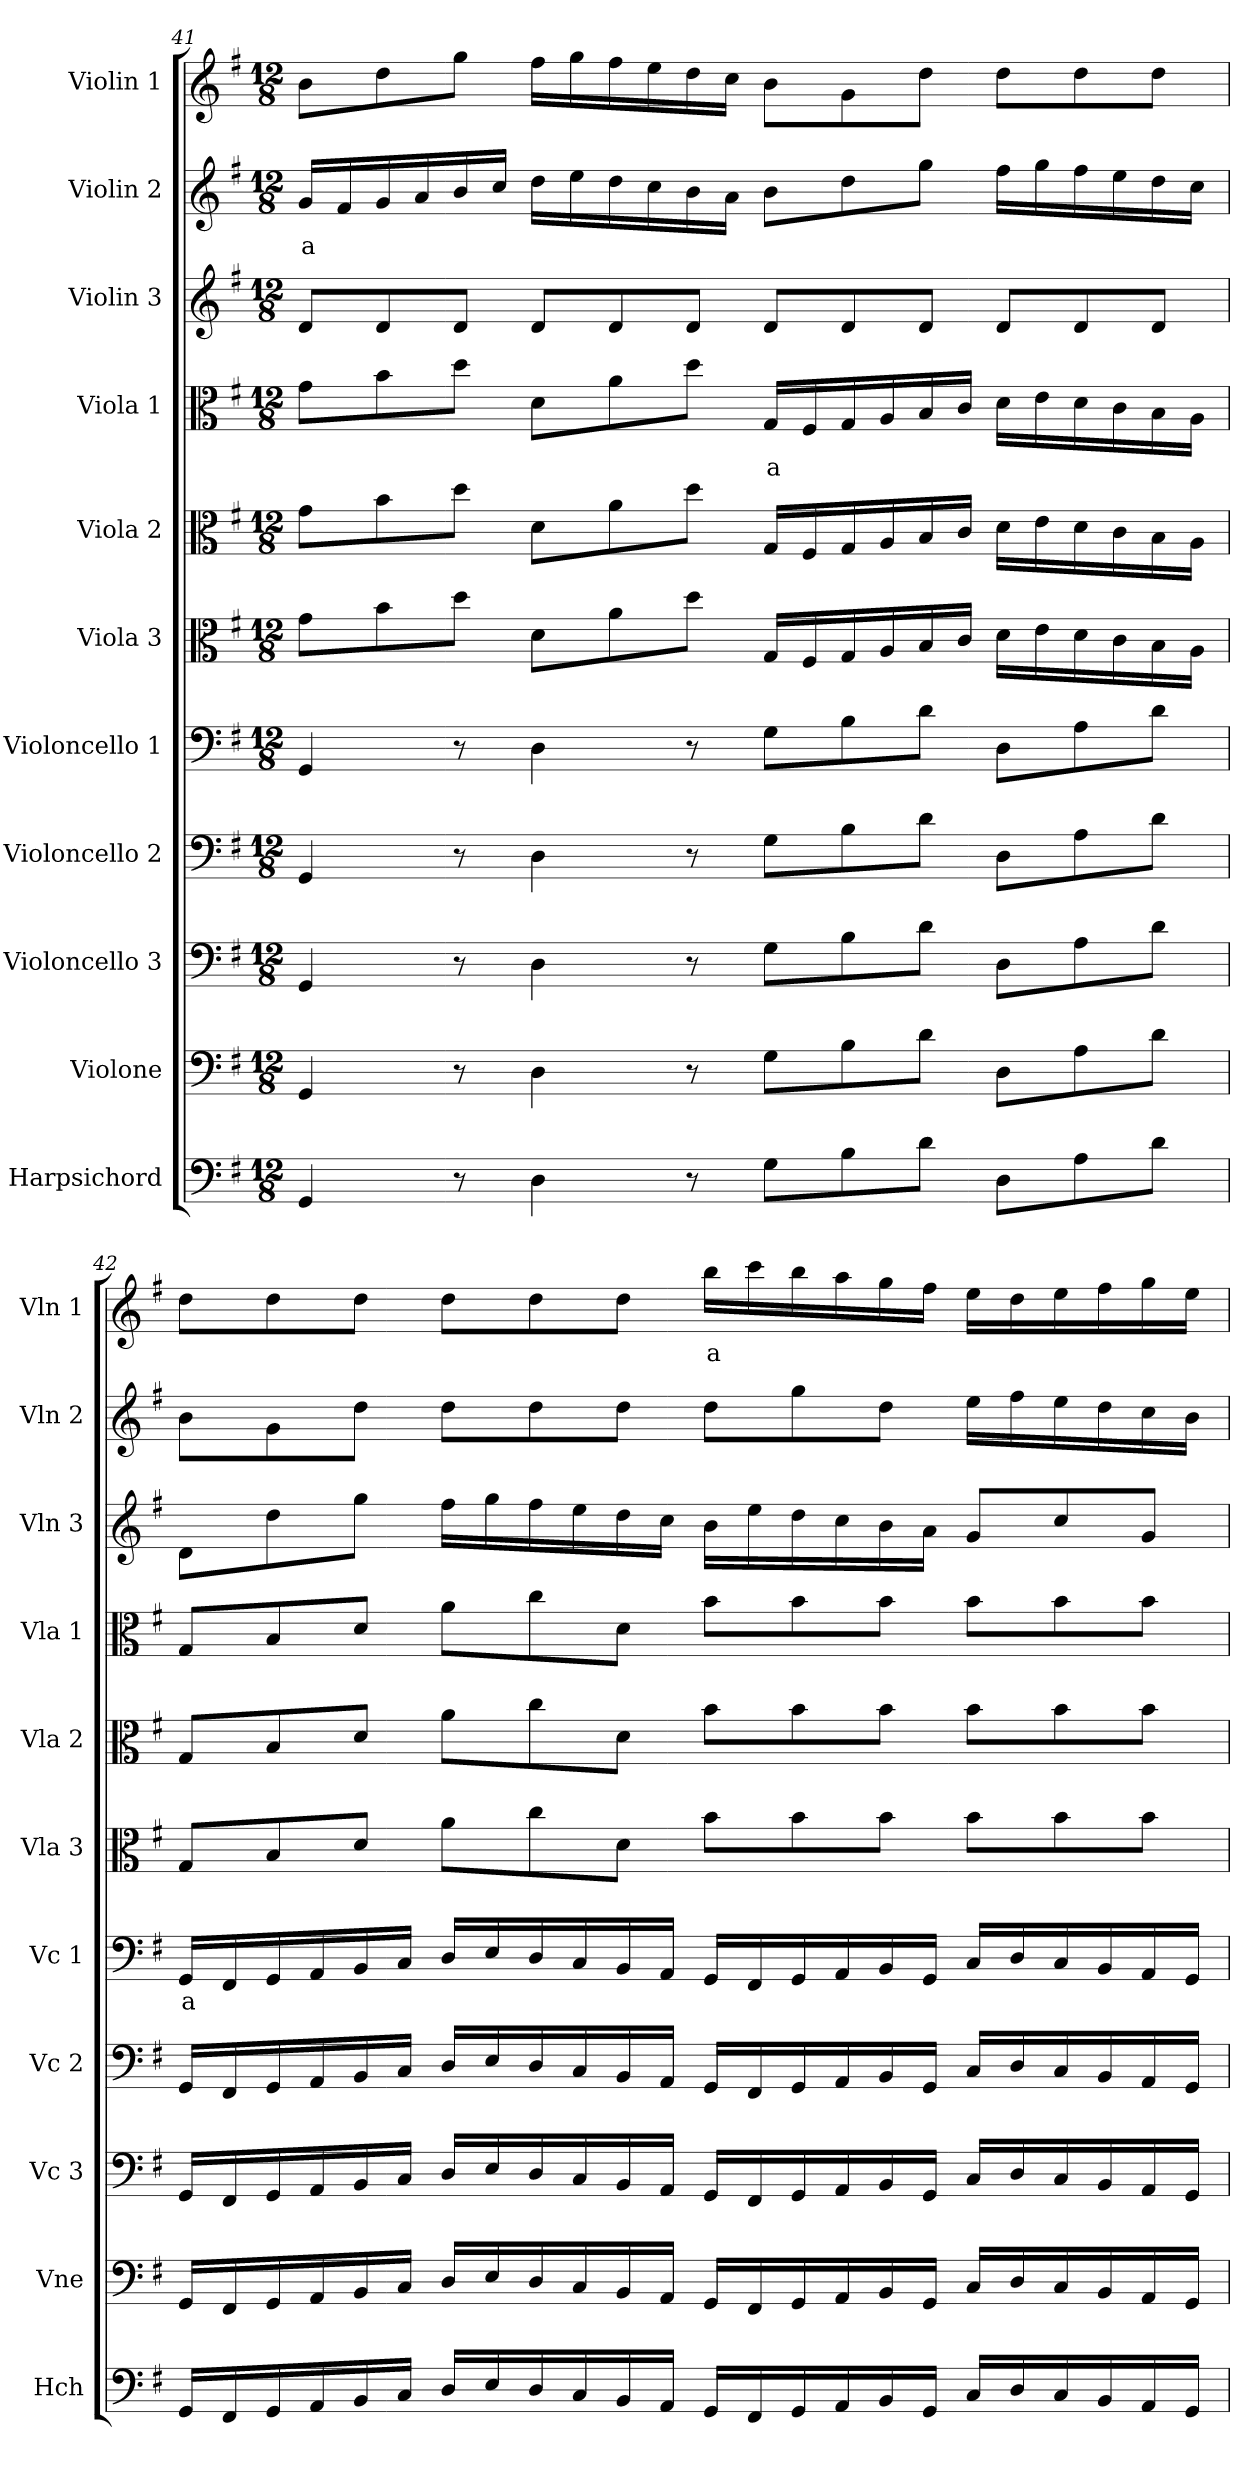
**kern	**kern	**kern	**kern	**kern	**text	**kern	**kern	**kern	**text	**kern	**kern	**text	**kern	**text
*part11	*part10	*part9	*part8	*part7	*part7	*part6	*part5	*part4	*part4	*part3	*part2	*part2	*part1	*part1
*staff11	*staff10	*staff9	*staff8	*staff7	*staff7	*staff6	*staff5	*staff4	*staff4	*staff3	*staff2	*staff2	*staff1	*staff1
*I"Harpsichord	*I"Violone	*I"Violoncello 3	*I"Violoncello 2	*I"Violoncello 1	*	*I"Viola 3	*I"Viola 2	*I"Viola 1	*	*I"Violin 3	*I"Violin 2	*	*I"Violin 1	*
*I'Hch	*I'Vne	*I'Vc 3	*I'Vc 2	*I'Vc 1	*	*I'Vla 3	*I'Vla 2	*I'Vla 1	*	*I'Vln 3	*I'Vln 2	*	*I'Vln 1	*
!!LO:PB:g=z
*clefF4	*clefF4	*clefF4	*clefF4	*clefF4	*	*clefC3	*clefC3	*clefC3	*	*clefG2	*clefG2	*	*clefG2	*
*	*ITrd7c12	*	*	*	*	*	*	*	*	*	*	*	*	*
*k[f#]	*k[f#]	*k[f#]	*k[f#]	*k[f#]	*	*k[f#]	*k[f#]	*k[f#]	*	*k[f#]	*k[f#]	*	*k[f#]	*
*M12/8	*M12/8	*M12/8	*M12/8	*M12/8	*	*M12/8	*M12/8	*M12/8	*	*M12/8	*M12/8	*	*M12/8	*
=41	=41	=41	=41	=41	=41	=41	=41	=41	=41	=41	=41	=41	=41	=41
!	!	!	!	!	!	!	!	!	!	!	!	!LO:LY:b:color=#FF0000	!	!
4GG/	4GGG/	4GG/	4GG/	4GG/	.	8g\L	8g\L	8g\L	.	8d/L	16g/LL	a	8b\L	.
.	.	.	.	.	.	.	.	.	.	.	16f#/	.	.	.
.	.	.	.	.	.	8b\	8b\	8b\	.	8d/	16g/	.	8dd\	.
.	.	.	.	.	.	.	.	.	.	.	16a/	.	.	.
8r	8r	8r	8r	8r	.	8dd\J	8dd\J	8dd\J	.	8d/J	16b/	.	8gg\J	.
.	.	.	.	.	.	.	.	.	.	.	16cc/JJ	.	.	.
4D\	4DD\	4D\	4D\	4D\	.	8d\L	8d\L	8d\L	.	8d/L	16dd\LL	.	16ff#\LL	.
.	.	.	.	.	.	.	.	.	.	.	16ee\	.	16gg\	.
.	.	.	.	.	.	8a\	8a\	8a\	.	8d/	16dd\	.	16ff#\	.
.	.	.	.	.	.	.	.	.	.	.	16cc\	.	16ee\	.
8r	8r	8r	8r	8r	.	8dd\J	8dd\J	8dd\J	.	8d/J	16b\	.	16dd\	.
.	.	.	.	.	.	.	.	.	.	.	16a\JJ	.	16cc\JJ	.
!	!	!	!	!	!	!	!	!	!LO:LY:b:color=#FF0000	!	!	!	!	!
8G\L	8GG\L	8G\L	8G\L	8G\L	.	16G/LL	16G/LL	16G/LL	a	8d/L	8b\L	.	8b\L	.
.	.	.	.	.	.	16F#/	16F#/	16F#/	.	.	.	.	.	.
8B\	8BB\	8B\	8B\	8B\	.	16G/	16G/	16G/	.	8d/	8dd\	.	8g\	.
.	.	.	.	.	.	16A/	16A/	16A/	.	.	.	.	.	.
8d\J	8D\J	8d\J	8d\J	8d\J	.	16B/	16B/	16B/	.	8d/J	8gg\J	.	8dd\J	.
.	.	.	.	.	.	16c/JJ	16c/JJ	16c/JJ	.	.	.	.	.	.
8D\L	8DD\L	8D\L	8D\L	8D\L	.	16d\LL	16d\LL	16d\LL	.	8d/L	16ff#\LL	.	8dd\L	.
.	.	.	.	.	.	16e\	16e\	16e\	.	.	16gg\	.	.	.
8A\	8AA\	8A\	8A\	8A\	.	16d\	16d\	16d\	.	8d/	16ff#\	.	8dd\	.
.	.	.	.	.	.	16c\	16c\	16c\	.	.	16ee\	.	.	.
8d\J	8D\J	8d\J	8d\J	8d\J	.	16B\	16B\	16B\	.	8d/J	16dd\	.	8dd\J	.
.	.	.	.	.	.	16A\JJ	16A\JJ	16A\JJ	.	.	16cc\JJ	.	.	.
=42	=42	=42	=42	=42	=42	=42	=42	=42	=42	=42	=42	=42	=42	=42
!	!	!	!	!	!LO:LY:b:color=#FF0000	!	!	!	!	!	!	!	!	!
16GG/LL	16GGG/LL	16GG/LL	16GG/LL	16GG/LL	a	8G/L	8G/L	8G/L	.	8d\L	8b\L	.	8dd\L	.
16FF#/	16FFF#/	16FF#/	16FF#/	16FF#/	.	.	.	.	.	.	.	.	.	.
16GG/	16GGG/	16GG/	16GG/	16GG/	.	8B/	8B/	8B/	.	8dd\	8g\	.	8dd\	.
16AA/	16AAA/	16AA/	16AA/	16AA/	.	.	.	.	.	.	.	.	.	.
16BB/	16BBB/	16BB/	16BB/	16BB/	.	8d/J	8d/J	8d/J	.	8gg\J	8dd\J	.	8dd\J	.
16C/JJ	16CC/JJ	16C/JJ	16C/JJ	16C/JJ	.	.	.	.	.	.	.	.	.	.
16D/LL	16DD/LL	16D/LL	16D/LL	16D/LL	.	8a\L	8a\L	8a\L	.	16ff#\LL	8dd\L	.	8dd\L	.
16E/	16EE/	16E/	16E/	16E/	.	.	.	.	.	16gg\	.	.	.	.
16D/	16DD/	16D/	16D/	16D/	.	8cc\	8cc\	8cc\	.	16ff#\	8dd\	.	8dd\	.
16C/	16CC/	16C/	16C/	16C/	.	.	.	.	.	16ee\	.	.	.	.
16BB/	16BBB/	16BB/	16BB/	16BB/	.	8d\J	8d\J	8d\J	.	16dd\	8dd\J	.	8dd\J	.
16AA/JJ	16AAA/JJ	16AA/JJ	16AA/JJ	16AA/JJ	.	.	.	.	.	16cc\JJ	.	.	.	.
!	!	!	!	!	!	!	!	!	!	!	!	!	!	!LO:LY:b:color=#FF0000
16GG/LL	16GGG/LL	16GG/LL	16GG/LL	16GG/LL	.	8b\L	8b\L	8b\L	.	16b\LL	8dd\L	.	16bb\LL	a
16FF#/	16FFF#/	16FF#/	16FF#/	16FF#/	.	.	.	.	.	16ee\	.	.	16ccc\	.
16GG/	16GGG/	16GG/	16GG/	16GG/	.	8b\	8b\	8b\	.	16dd\	8gg\	.	16bb\	.
16AA/	16AAA/	16AA/	16AA/	16AA/	.	.	.	.	.	16cc\	.	.	16aa\	.
16BB/	16BBB/	16BB/	16BB/	16BB/	.	8b\J	8b\J	8b\J	.	16b\	8dd\J	.	16gg\	.
16GG/JJ	16GGG/JJ	16GG/JJ	16GG/JJ	16GG/JJ	.	.	.	.	.	16a\JJ	.	.	16ff#\JJ	.
16C/LL	16CC/LL	16C/LL	16C/LL	16C/LL	.	8b\L	8b\L	8b\L	.	8g/L	16ee\LL	.	16ee\LL	.
16D/	16DD/	16D/	16D/	16D/	.	.	.	.	.	.	16ff#\	.	16dd\	.
16C/	16CC/	16C/	16C/	16C/	.	8b\	8b\	8b\	.	8cc/	16ee\	.	16ee\	.
16BB/	16BBB/	16BB/	16BB/	16BB/	.	.	.	.	.	.	16dd\	.	16ff#\	.
16AA/	16AAA/	16AA/	16AA/	16AA/	.	8b\J	8b\J	8b\J	.	8g/J	16cc\	.	16gg\	.
16GG/JJ	16GGG/JJ	16GG/JJ	16GG/JJ	16GG/JJ	.	.	.	.	.	.	16b\JJ	.	16ee\JJ	.
=	=	=	=	=	=	=	=	=	=	=	=	=	=	=
*-	*-	*-	*-	*-	*-	*-	*-	*-	*-	*-	*-	*-	*-	*-
